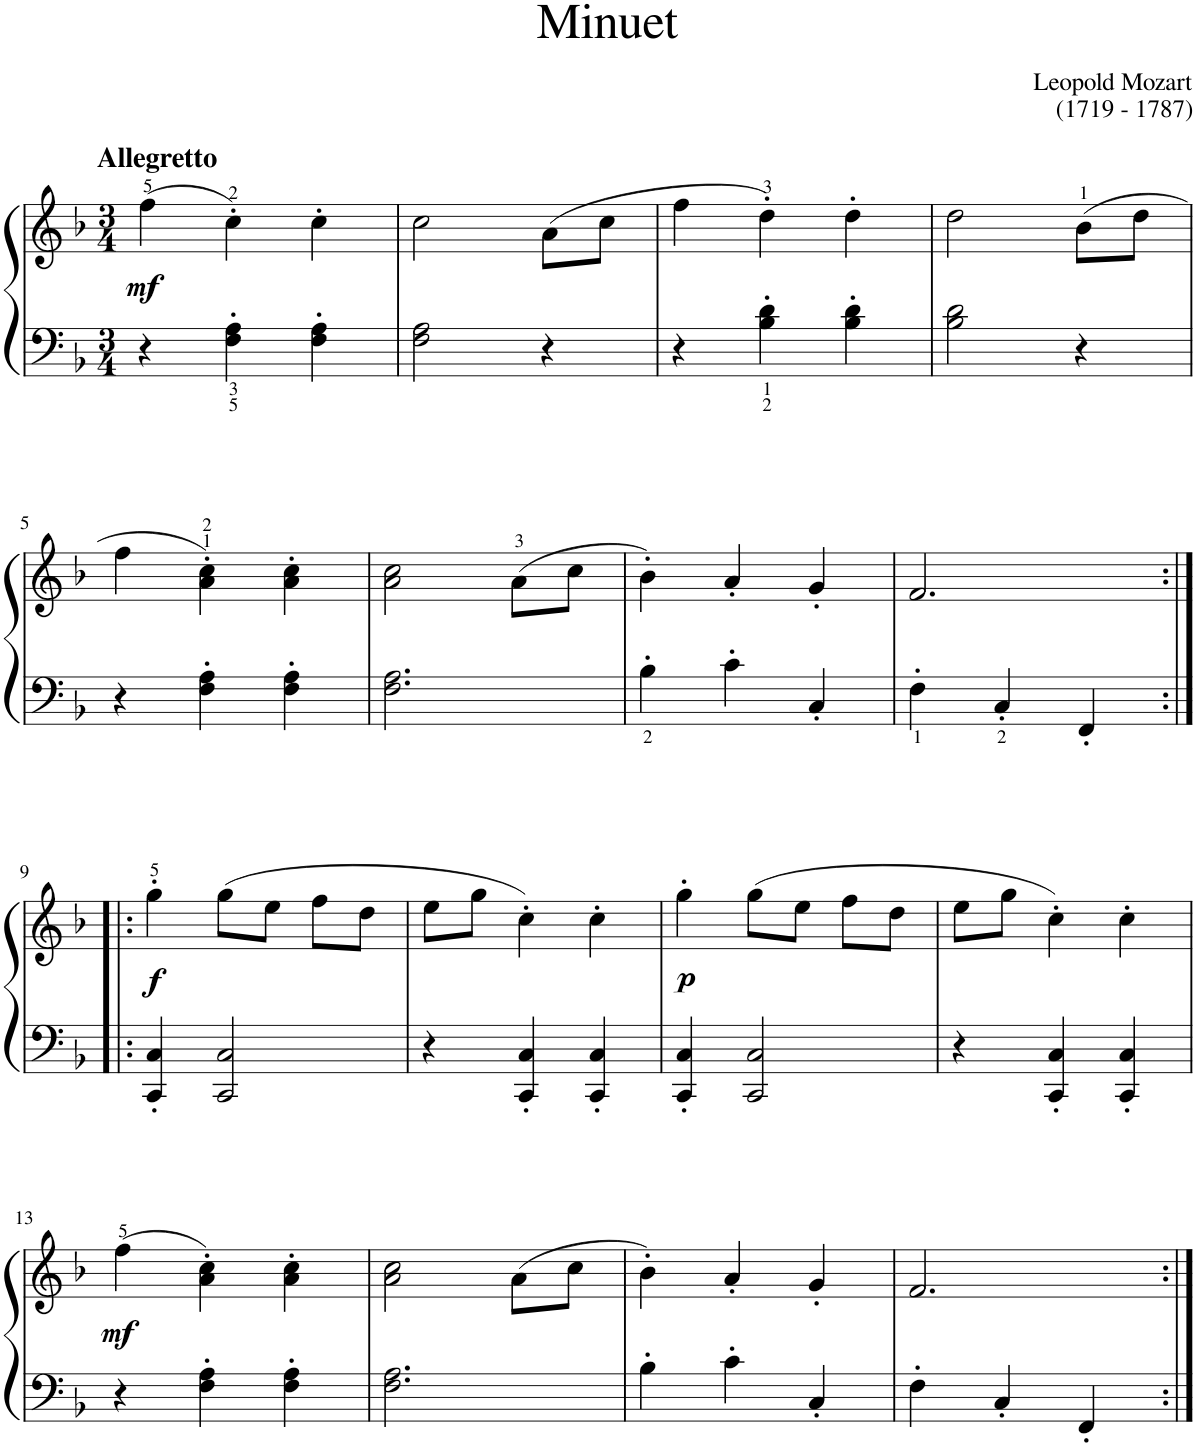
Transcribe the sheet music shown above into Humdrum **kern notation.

**kern	**kern	**dynam
*part1	*part1	*part1
*staff2	*staff1	*staff1/2
*I"Piano	*	*
*I'Pno	*	*
*clefF4	*clefG2	*
*k[b-]	*k[b-]	*
*M3/4	*M3/4	*
=1	=1	=1
!	!LO:TX:a:B:t=Allegretto	!
!	!	!LO:DY:b
4r	(4ff\	mf
4F\' 4A\'	4cc'\)	.
4F\' 4A\'	4cc'\	.
=2	=2	=2
2F\ 2A\	2cc\	.
4r	(8a\L	.
.	8cc\J	.
=3	=3	=3
4r	4ff\	.
4B-\' 4d\'	4dd'\)	.
4B-\' 4d\'	4dd'\	.
=4	=4	=4
2B-\ 2d\	2dd\	.
4r	(8b-\L	.
.	8dd\J	.
!!LO:LB:g=z
=5	=5	=5
4r	4ff\	.
4F\' 4A\'	4a\' 4cc\')	.
4F\' 4A\'	4a\' 4cc\'	.
=6	=6	=6
2.F\ 2.A\	2a\ 2cc\	.
.	(8a\L	.
.	8cc\J	.
=7	=7	=7
4B-'\	4b-'\)	.
4c'\	4a'/	.
4C'/	4g'/	.
=8	=8	=8
4F'\	2.f/	.
4C'/	.	.
4FF'/	.	.
!!LO:LB:g=z
=9:|!|:	=9:|!|:	=9:|!|:
!	!	!LO:DY:b
4CC/' 4C/'	4gg'\	f
2CC/ 2C/	(8gg\L	.
.	8ee\J	.
.	8ff\L	.
.	8dd\J	.
=10	=10	=10
4r	8ee\L	.
.	8gg\J	.
4CC/' 4C/'	4cc'\)	.
4CC/' 4C/'	4cc'\	.
=11	=11	=11
!	!	!LO:DY:b
4CC/' 4C/'	4gg'\	p
2CC/ 2C/	(8gg\L	.
.	8ee\J	.
.	8ff\L	.
.	8dd\J	.
=12	=12	=12
4r	8ee\L	.
.	8gg\J	.
4CC/' 4C/'	4cc'\)	.
4CC/' 4C/'	4cc'\	.
!!LO:LB:g=z
=13	=13	=13
!	!	!LO:DY:b
4r	(4ff\	mf
4F\' 4A\'	4a\' 4cc\')	.
4F\' 4A\'	4a\' 4cc\'	.
=14	=14	=14
2.F\ 2.A\	2a\ 2cc\	.
.	(8a\L	.
.	8cc\J	.
=15	=15	=15
4B-'\	4b-'\)	.
4c'\	4a'/	.
4C'/	4g'/	.
=16	=16	=16
4F'\	2.f/	.
4C'/	.	.
4FF'/	.	.
=:|!	=:|!	=:|!
*-	*-	*-
